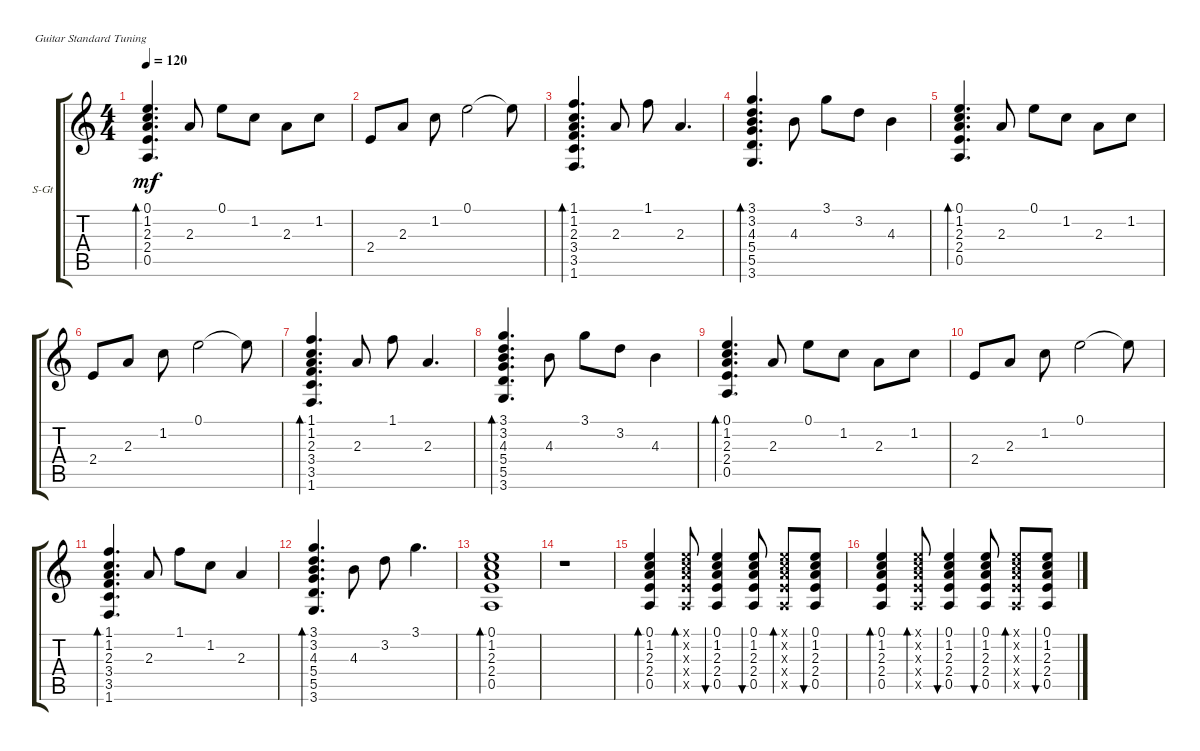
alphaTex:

\defaultSystemsLayout 4
\bracketExtendMode groupsimilarinstruments
\firstSystemTrackNameOrientation horizontal
\otherSystemsTrackNameOrientation horizontal
\track ("Guitar 1" "S-Gt") {instrument acousticguitarsteel}
\staff {score tabs}
\tuning (E4 B3 G3 D3 A2 E2)
\ts (4 4)
\tempo 120
\clef g2
\ks c
(0.5 2.4 2.3 1.2 0.1).4{d bd 53 dy mf} 2.3.8 0.1.8 1.2.8 2.3.8 1.2.8 |
2.4.8 2.3.8 1.2.8 0.1.2 0.1{t}.8 |
(1.6 3.5 3.4 2.3 1.2 1.1).4{d bd 54} 2.3.8 1.1.8 2.3.4{d} |
(3.6 5.5 5.4 4.3 3.2 3.1).4{d bd 54} 4.3.8 3.1.8 3.2.8 4.3.4 |
(0.5 2.4 2.3 1.2 0.1).4{d bd 53} 2.3.8 0.1.8 1.2.8 2.3.8 1.2.8 |
2.4.8 2.3.8 1.2.8 0.1.2 0.1{t}.8 |
(1.6 3.5 3.4 2.3 1.2 1.1).4{d bd 54} 2.3.8 1.1.8 2.3.4{d} |
(3.6 5.5 5.4 4.3 3.2 3.1).4{d bd 54} 4.3.8 3.1.8 3.2.8 4.3.4 |
(0.5 2.4 2.3 1.2 0.1).4{d bd 53} 2.3.8 0.1.8 1.2.8 2.3.8 1.2.8 |
2.4.8 2.3.8 1.2.8 0.1.2 0.1{t}.8 |
(1.6 3.5 3.4 2.3 1.2 1.1).4{d bd 54} 2.3.8 1.1.8 1.2.8 2.3.4 |
(3.6 5.5 5.4 4.3 3.2 3.1).4{d bd 54} 4.3.8 3.2.8 3.1.4{d} |
(0.5 2.4 2.3 1.2 0.1).1{bd 53} |
r.1 |
(0.5 2.4 2.3 1.2 0.1).4{bd 52} (0.5{x} 2.4{x} 2.3{x} 1.2{x} 0.1{x}).8{bd 52} (0.5 2.4 2.3 1.2 0.1).4{bu 51} (0.5 2.4 2.3 1.2 0.1).8{bu 51} (0.5{x} 2.4{x} 2.3{x} 1.2{x} 0.1{x}).8{bd 52} (0.5 2.4 2.3 1.2 0.1).8{bu 51} |
(0.5 2.4 2.3 1.2 0.1).4{bd 52} (0.5{x} 2.4{x} 2.3{x} 1.2{x} 0.1{x}).8{bd 52} (0.5 2.4 2.3 1.2 0.1).4{bu 51} (0.5 2.4 2.3 1.2 0.1).8{bu 51} (0.5{x} 2.4{x} 2.3{x} 1.2{x} 0.1{x}).8{bd 52} (0.5 2.4 2.3 1.2 0.1).8{bu 51}
